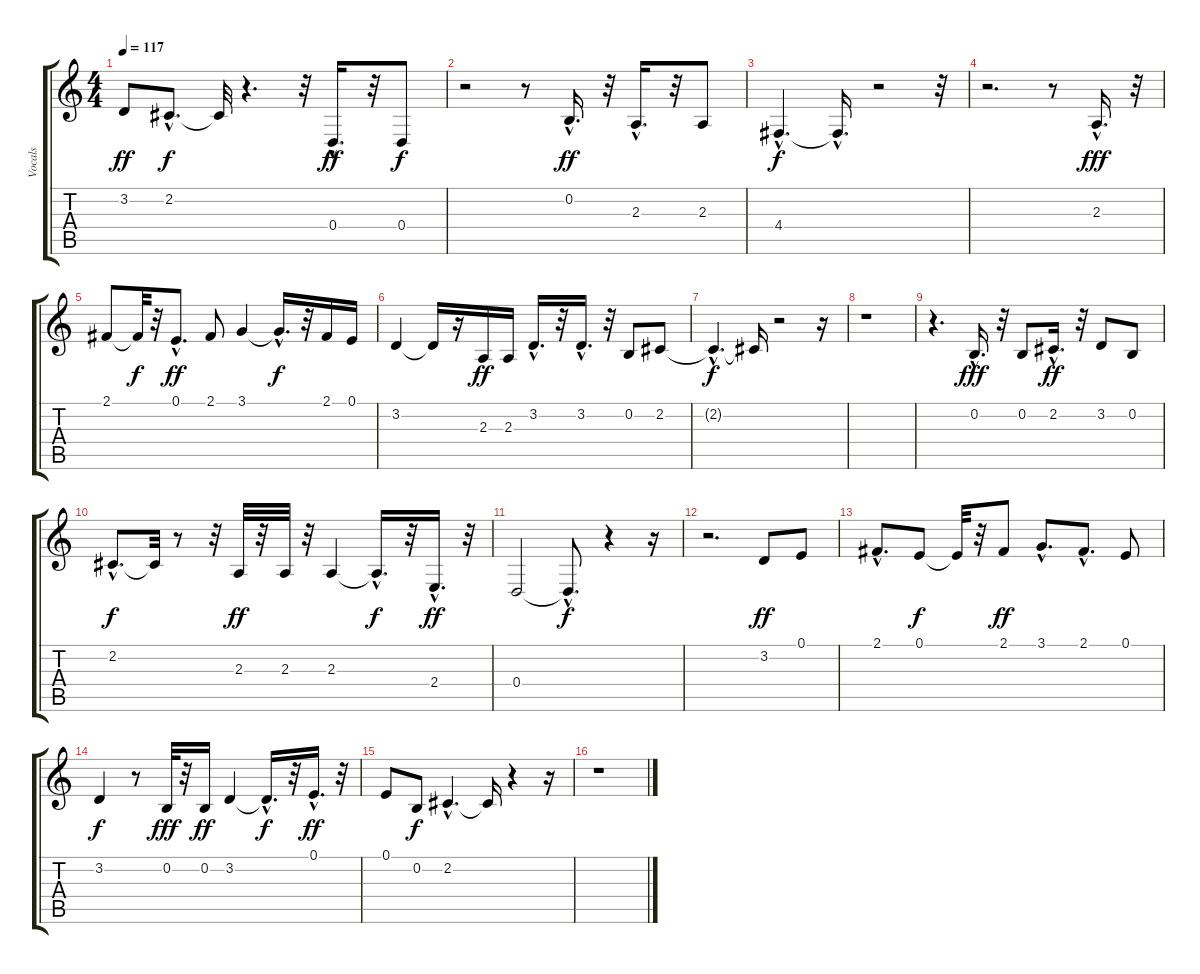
\track ("Vocals" "Vocals") {instrument tangoaccordion}
\staff {score tabs}
\tuning (E4 B3 G3 D3 A2 E2) {hide}
\ts (4 4)
\tempo 117
\clef g2
\ks c
3.2.8{dy ff} 2.2{hac}.8{d dy f} 2.2{t}.32 r.4{d} r.32 0.4{hac}.16{d dy ff} r.32 0.4.8{dy f} |
r.2 r.8 0.2{hac}.16{d dy ff} r.32 2.3{hac}.16{d} r.32 2.3.8 |
4.4{hac}.4{d dy f} 4.4{hac t}.16{d} r.2 r.32 |
r.2{d} r.8 2.3{hac}.16{d dy fff} r.32 |
2.1.8 2.1{t}.32{dy f} r.32 0.1{hac}.8{d dy ff} 2.1.8 3.1.4 3.1{hac t}.16{d dy f} r.32 2.1.16 0.1.16 |
3.2.4 3.2{t}.16 r.16 2.3.16{dy ff} 2.3.16 3.2{hac}.16{d} r.32 3.2{hac}.16{d} r.32 0.2.8 2.2.8 |
2.2{hac t}.4{d dy f} 2.2{t}.16 r.2 r.16 |
r.1 |
r.4{d} 0.2{hac}.16{d dy fff} r.32 0.2.8 2.2{hac}.16{d dy ff} r.32 3.2.8 0.2.8 |
2.2{hac}.8{d dy f} 2.2{t}.32 r.8 r.32 2.3.32{dy ff} r.32 2.3.32 r.32 2.3.4 2.3{hac t}.16{d dy f} r.32 2.4{hac}.16{d dy ff} r.32 |
0.4.2 0.4{hac t}.8{d dy f} r.4 r.16 |
r.2{d} 3.2.8{dy ff} 0.1.8 |
2.1{hac}.8{d} 0.1.8{dy f} 0.1{t}.32 r.32 2.1.8{dy ff} 3.1{hac}.8{d} 2.1{hac}.8{d} 0.1.8 |
3.2.4{dy f} r.8 0.2.32{dy fff} r.32 0.2.16{dy ff} 3.2.4 3.2{hac t}.16{d dy f} r.32 0.1{hac}.16{d dy ff} r.32 |
0.1.8 0.2.8{dy f} 2.2{hac}.4{d} 2.2{t}.16 r.4 r.16 |
r.1
